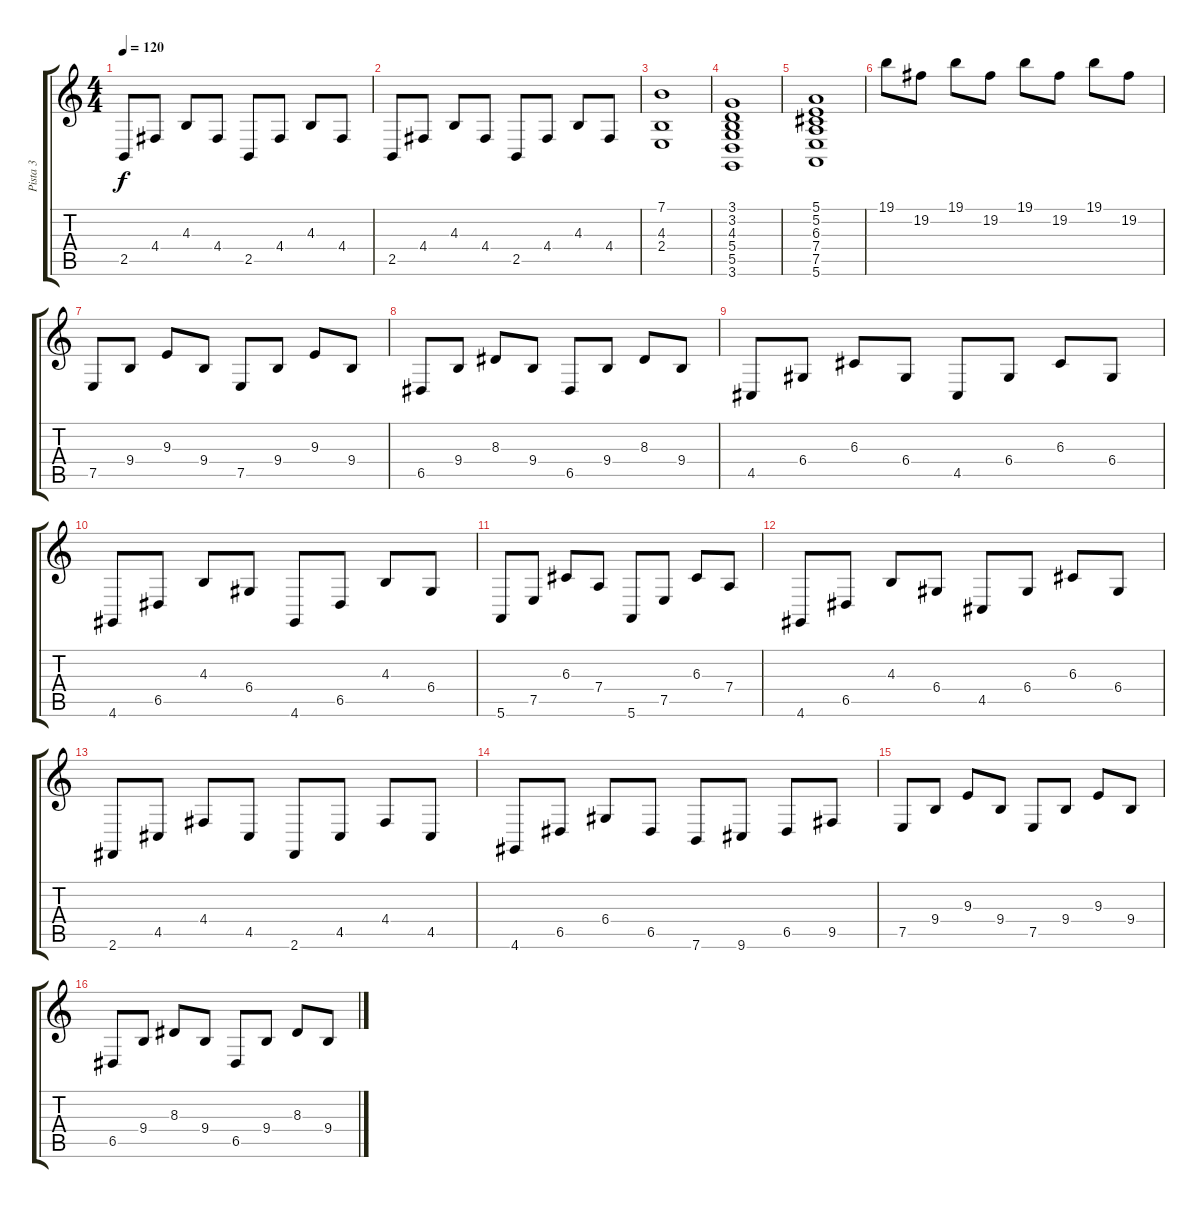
\track ("Pista 3" "Pista 3") {instrument acousticgrandpiano}
\staff {score tabs}
\tuning (E4 B3 G3 D3 A2 E2) {hide}
\ts (4 4)
\tempo 120
\clef g2
\ks c
2.5.8{dy f} 4.4.8 4.3.8 4.4.8 2.5.8 4.4.8 4.3.8 4.4.8 |
2.5.8 4.4.8 4.3.8 4.4.8 2.5.8 4.4.8 4.3.8 4.4.8 |
(7.1 4.3 2.4).1 |
(3.1 3.2 4.3 5.4 5.5 3.6).1 |
(5.1 5.2 6.3 7.4 7.5 5.6).1 |
19.1.8 19.2.8 19.1.8 19.2.8 19.1.8 19.2.8 19.1.8 19.2.8 |
7.5.8 9.4.8 9.3.8 9.4.8 7.5.8 9.4.8 9.3.8 9.4.8 |
6.5.8 9.4.8 8.3.8 9.4.8 6.5.8 9.4.8 8.3.8 9.4.8 |
4.5.8 6.4.8 6.3.8 6.4.8 4.5.8 6.4.8 6.3.8 6.4.8 |
4.6.8 6.5.8 4.3.8 6.4.8 4.6.8 6.5.8 4.3.8 6.4.8 |
5.6.8 7.5.8 6.3.8 7.4.8 5.6.8 7.5.8 6.3.8 7.4.8 |
4.6.8 6.5.8 4.3.8 6.4.8 4.5.8 6.4.8 6.3.8 6.4.8 |
2.6.8 4.5.8 4.4.8 4.5.8 2.6.8 4.5.8 4.4.8 4.5.8 |
4.6.8 6.5.8 6.4.8 6.5.8 7.6.8 9.6.8 6.5.8 9.5.8 |
7.5.8 9.4.8 9.3.8 9.4.8 7.5.8 9.4.8 9.3.8 9.4.8 |
6.5.8 9.4.8 8.3.8 9.4.8 6.5.8 9.4.8 8.3.8 9.4.8
